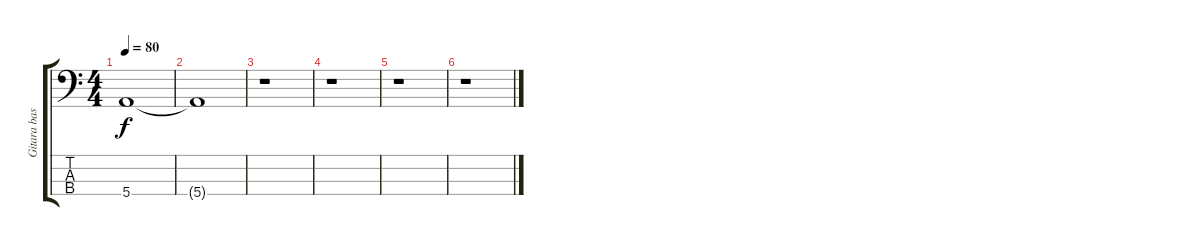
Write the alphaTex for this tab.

\track ("Gitara basowa" "Gitara bas") {instrument electricbassfinger}
\staff {score tabs}
\tuning (G2 D2 A1 E1) {hide}
\ts (4 4)
\tempo 80
\clef f4
\ks c
5.4.1{dy f} |
5.4{t}.1 |
r.1 |
r.1 |
r.1 |
r.1
